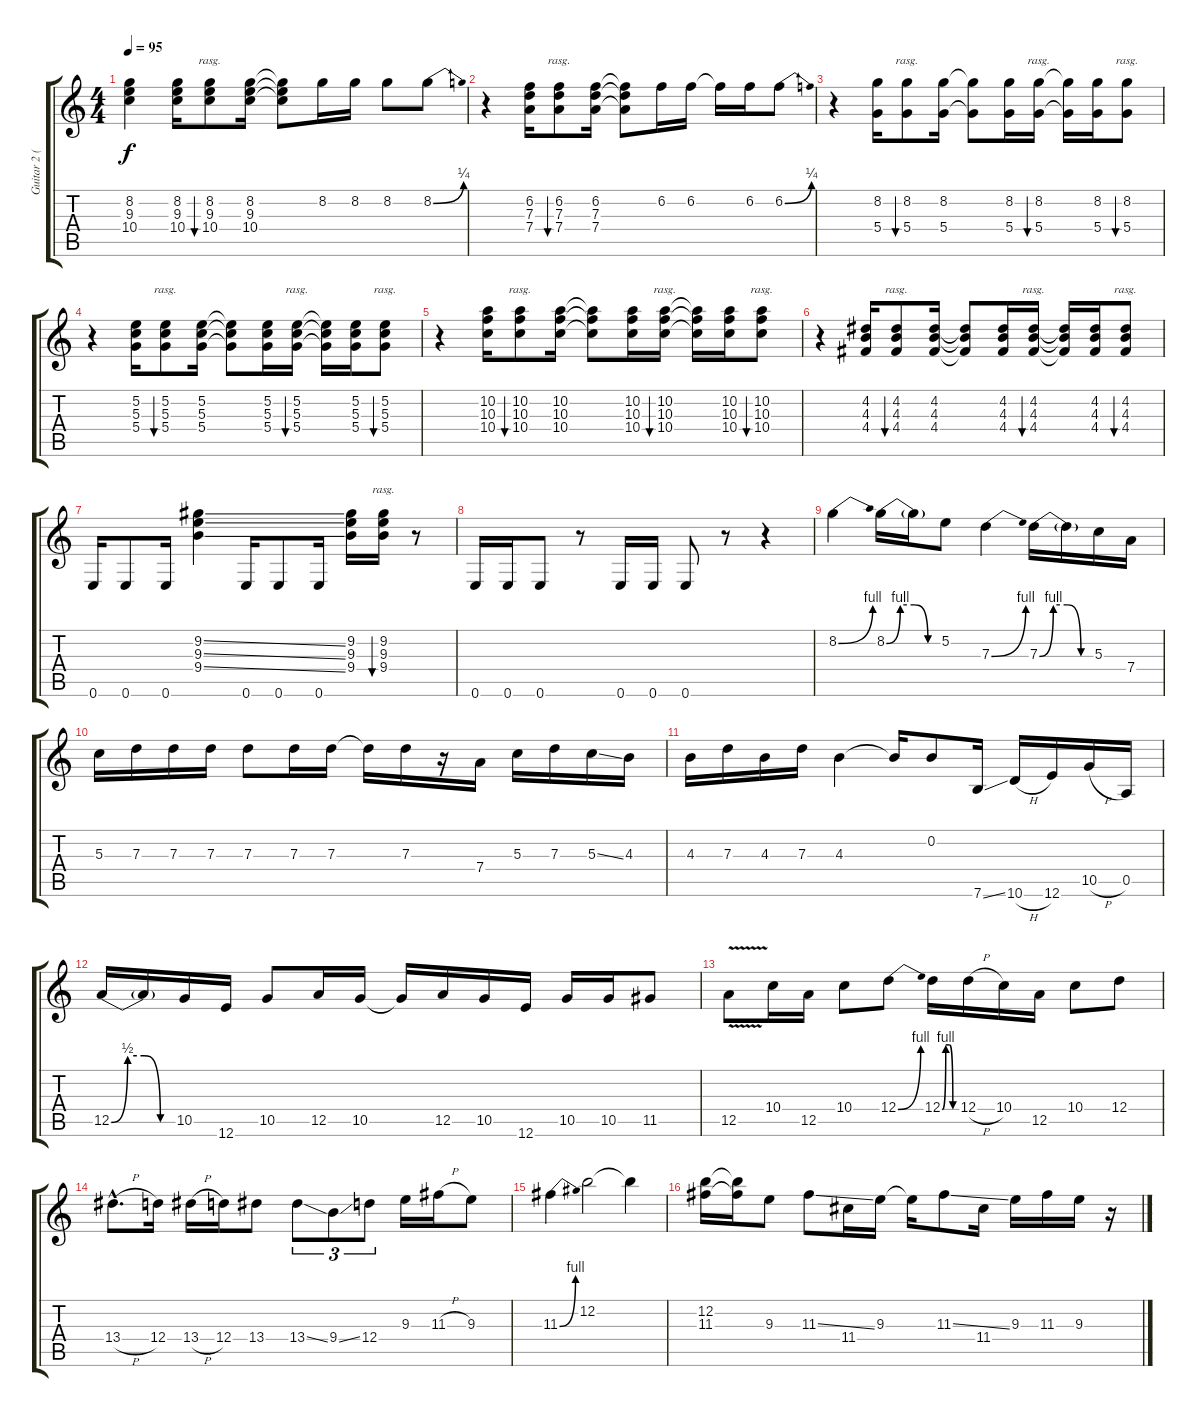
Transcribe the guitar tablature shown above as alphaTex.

\track ("Guitar 2 (dist,)" "Guitar 2 (") {instrument distortionguitar}
\staff {score tabs}
\tuning (E4 B3 G3 D3 A2 E2) {hide}
\ts (4 4)
\tempo 95
\clef g2
\ks c
(8.2 9.3 10.4).4{dy f} (8.2 9.3 10.4).16 (8.2 9.3 10.4).8{bu 60 rasg ii} (8.2 9.3 10.4).16 (8.2{t} 9.3{t} 10.4{t}).8 8.2.16 8.2.16 8.2.8 8.2{be (bend 0 0 60 1)}.8 |
r.4 (6.2 7.3 7.4).16 (6.2 7.3 7.4).8{bu 60 rasg ii} (6.2 7.3 7.4).16 (6.2{t} 7.3{t} 7.4{t}).8 6.2.16 6.2.16 6.2{t}.16 6.2.16 6.2{be (bend 0 0 60 1)}.8 |
r.4 (8.2 5.4).16 (8.2 5.4).8{bu 60 rasg ii} (8.2 5.4).16 (8.2{t} 5.4{t}).8 (8.2 5.4).16 (8.2 5.4).16{bu 60 rasg ii} (8.2{t} 5.4{t}).16 (8.2 5.4).16 (8.2 5.4).8{bu 60 rasg ii} |
r.4 (5.2 5.3 5.4).16 (5.2 5.3 5.4).8{bu 60 rasg ii} (5.2 5.3 5.4).16 (5.2{t} 5.3{t} 5.4{t}).8 (5.2 5.3 5.4).16 (5.2 5.3 5.4).16{bu 60 rasg ii} (5.2{t} 5.3{t} 5.4{t}).16 (5.2 5.3 5.4).16 (5.2 5.3 5.4).8{bu 60 rasg ii} |
r.4 (10.2 10.3 10.4).16 (10.2 10.3 10.4).8{bu 60 rasg ii} (10.2 10.3 10.4).16 (10.2{t} 10.3{t} 10.4{t}).8 (10.2 10.3 10.4).16 (10.2 10.3 10.4).16{bu 60 rasg ii} (10.2{t} 10.3{t} 10.4{t}).16 (10.2 10.3 10.4).16 (10.2 10.3 10.4).8{bu 60 rasg ii} |
r.4 (4.2 4.3 4.4).16 (4.2 4.3 4.4).8{bu 60 rasg ii} (4.2 4.3 4.4).16 (4.2{t} 4.3{t} 4.4{t}).8 (4.2 4.3 4.4).16 (4.2 4.3 4.4).16{bu 60 rasg ii} (4.2{t} 4.3{t} 4.4{t}).16 (4.2 4.3 4.4).16 (4.2 4.3 4.4).8{bu 60 rasg ii} |
0.6.16 0.6.8 0.6.16 (9.2{ss} 9.3{ss} 9.4{ss}).4 0.6.16 0.6.8 0.6.16 (9.2 9.3 9.4).16 (9.2 9.3 9.4).16{bu 60 rasg ii} r.8 |
0.6.16 0.6.16 0.6.8 r.8 0.6.16 0.6.16 0.6.8 r.8 r.4 |
8.2{be (bend 0 0 60 4)}.4 8.2{be (custom 0 0 15 4 30 4 45 0 60 0)}.16 8.2{t}.16 5.2.8 7.3{be (bend 0 0 60 4)}.4 7.3{be (custom 0 0 15 4 30 4 45 0 60 0)}.16 7.3{t}.16 5.3.16 7.4.16 |
5.3.16 7.3.16 7.3.16 7.3.16 7.3.8 7.3.16 7.3.16 7.3{t}.16 7.3.16 r.16 7.4.16 5.3.16 7.3.16 5.3{ss}.16 4.3.16 |
4.3.16 7.3.16 4.3.16 7.3.16 4.3.4 4.3{t}.16 0.2.8 7.6{ss}.16 10.6{h}.16 12.6.16 10.5{h}.16 0.5.16 |
12.5{be (custom 0 0 15 2 30 2 45 0 60 0)}.16 12.5{t}.16 10.5.16 12.6.16 10.5.8 12.5.16 10.5.16 10.5{t}.16 12.5.16 10.5.16 12.6.16 10.5.16 10.5.16 11.5.8 |
12.5{v}.8 10.4.16 12.5.16 10.4.8 12.4{be (bend 0 0 60 4)}.8 12.4{be (custom 0 0 15 4 30 4 45 0 60 0)}.16 12.4{h}.16 10.4.16 12.5.16 10.4.8 12.4.8 |
13.4{h hac}.8{d} 12.4.16 13.4{h}.16 12.4.16 13.4.8 13.4{ss}.8{tu (3 2)} 9.4{ss}.8{tu (3 2)} 12.4.8{tu (3 2)} 9.3.16 11.3{h}.16 9.3.8 |
11.3{be (bend 0 0 60 4)}.4 12.2.2 12.2{t}.4 |
(12.2 11.3).16 (12.2{t} 11.3{t}).16 9.3.8 11.3{ss}.8 11.4.16 9.3.16 9.3{t}.16 11.3{ss}.8 11.4.16 9.3.16 11.3.16 9.3.16 r.16
